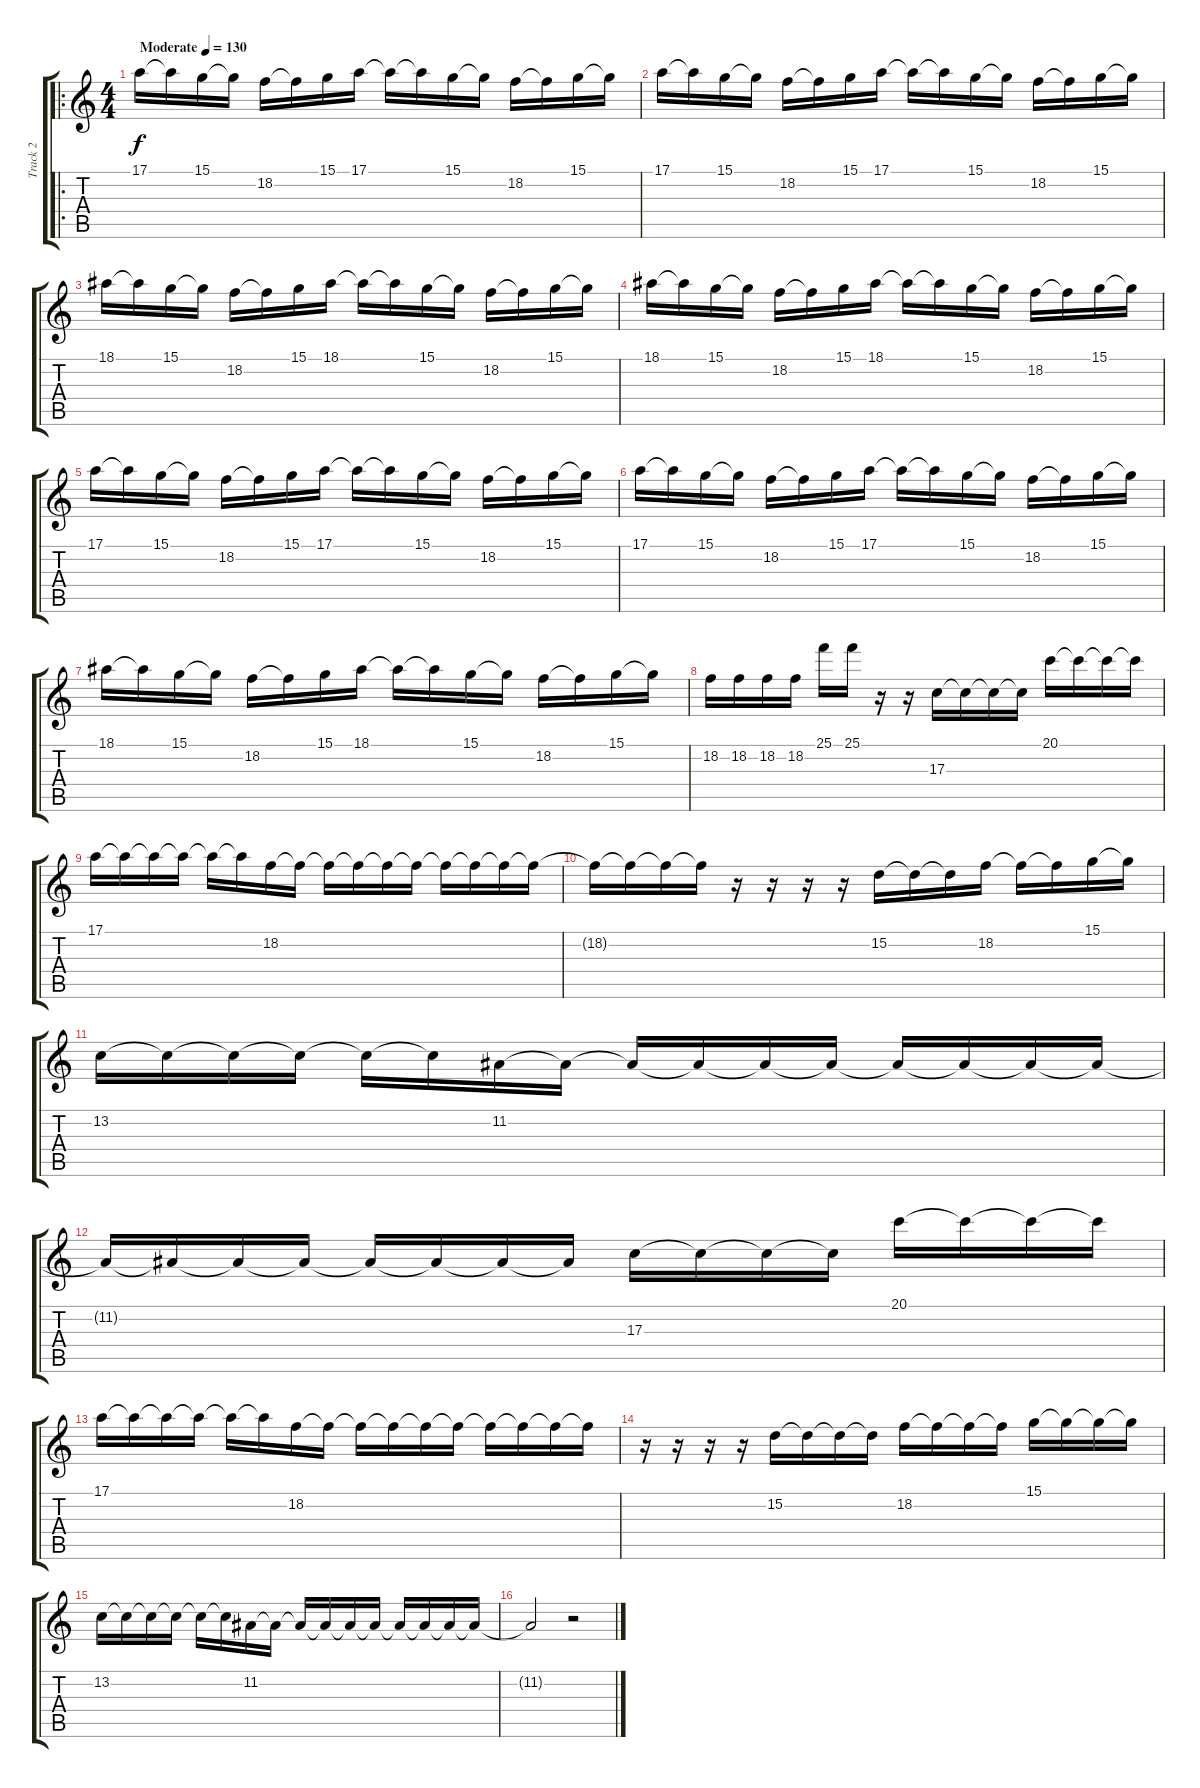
\track ("Track 2" "Track 2") {instrument lead5charang}
\staff {score tabs}
\tuning (E4 B3 G3 D3 A2 E2) {hide}
\ro
\ts (4 4)
\tempo (130 "Moderate")
\clef g2
\ks c
17.1.16{dy f instrument lead5charang} 17.1{t}.16 15.1.16 15.1{t}.16 18.2.16 18.2{t}.16 15.1.16 17.1.16 17.1{t}.16 17.1{t}.16 15.1.16 15.1{t}.16 18.2.16 18.2{t}.16 15.1.16 15.1{t}.16 |
17.1.16 17.1{t}.16 15.1.16 15.1{t}.16 18.2.16 18.2{t}.16 15.1.16 17.1.16 17.1{t}.16 17.1{t}.16 15.1.16 15.1{t}.16 18.2.16 18.2{t}.16 15.1.16 15.1{t}.16 |
18.1.16 18.1{t}.16 15.1.16 15.1{t}.16 18.2.16 18.2{t}.16 15.1.16 18.1.16 18.1{t}.16 18.1{t}.16 15.1.16 15.1{t}.16 18.2.16 18.2{t}.16 15.1.16 15.1{t}.16 |
18.1.16 18.1{t}.16 15.1.16 15.1{t}.16 18.2.16 18.2{t}.16 15.1.16 18.1.16 18.1{t}.16 18.1{t}.16 15.1.16 15.1{t}.16 18.2.16 18.2{t}.16 15.1.16 15.1{t}.16 |
17.1.16 17.1{t}.16 15.1.16 15.1{t}.16 18.2.16 18.2{t}.16 15.1.16 17.1.16 17.1{t}.16 17.1{t}.16 15.1.16 15.1{t}.16 18.2.16 18.2{t}.16 15.1.16 15.1{t}.16 |
17.1.16 17.1{t}.16 15.1.16 15.1{t}.16 18.2.16 18.2{t}.16 15.1.16 17.1.16 17.1{t}.16 17.1{t}.16 15.1.16 15.1{t}.16 18.2.16 18.2{t}.16 15.1.16 15.1{t}.16 |
18.1.16 18.1{t}.16 15.1.16 15.1{t}.16 18.2.16 18.2{t}.16 15.1.16 18.1.16 18.1{t}.16 18.1{t}.16 15.1.16 15.1{t}.16 18.2.16 18.2{t}.16 15.1.16 15.1{t}.16 |
18.2.16 18.2.16 18.2.16 18.2.16 25.1.16 25.1.16 r.16 r.16 17.3.16 17.3{t}.16 17.3{t}.16 17.3{t}.16 20.1.16 20.1{t}.16 20.1{t}.16 20.1{t}.16 |
17.1.16 17.1{t}.16 17.1{t}.16 17.1{t}.16 17.1{t}.16 17.1{t}.16 18.2.16 18.2{t}.16 18.2{t}.16 18.2{t}.16 18.2{t}.16 18.2{t}.16 18.2{t}.16 18.2{t}.16 18.2{t}.16 18.2{t}.16 |
18.2{t}.16 18.2{t}.16 18.2{t}.16 18.2{t}.16 r.16 r.16 r.16 r.16 15.2.16 15.2{t}.16 15.2{t}.16 18.2.16 18.2{t}.16 18.2{t}.16 15.1.16 15.1{t}.16 |
13.2.16 13.2{t}.16 13.2{t}.16 13.2{t}.16 13.2{t}.16 13.2{t}.16 11.2.16 11.2{t}.16 11.2{t}.16 11.2{t}.16 11.2{t}.16 11.2{t}.16 11.2{t}.16 11.2{t}.16 11.2{t}.16 11.2{t}.16 |
11.2{t}.16 11.2{t}.16 11.2{t}.16 11.2{t}.16 11.2{t}.16 11.2{t}.16 11.2{t}.16 11.2{t}.16 17.3.16 17.3{t}.16 17.3{t}.16 17.3{t}.16 20.1.16 20.1{t}.16 20.1{t}.16 20.1{t}.16 |
17.1.16 17.1{t}.16 17.1{t}.16 17.1{t}.16 17.1{t}.16 17.1{t}.16 18.2.16 18.2{t}.16 18.2{t}.16 18.2{t}.16 18.2{t}.16 18.2{t}.16 18.2{t}.16 18.2{t}.16 18.2{t}.16 18.2{t}.16 |
r.16 r.16 r.16 r.16 15.2.16 15.2{t}.16 15.2{t}.16 15.2{t}.16 18.2.16 18.2{t}.16 18.2{t}.16 18.2{t}.16 15.1.16 15.1{t}.16 15.1{t}.16 15.1{t}.16 |
13.2.16 13.2{t}.16 13.2{t}.16 13.2{t}.16 13.2{t}.16 13.2{t}.16 11.2.16 11.2{t}.16 11.2{t}.16 11.2{t}.16 11.2{t}.16 11.2{t}.16 11.2{t}.16 11.2{t}.16 11.2{t}.16 11.2{t}.16 |
11.2{t}.2 r.2
